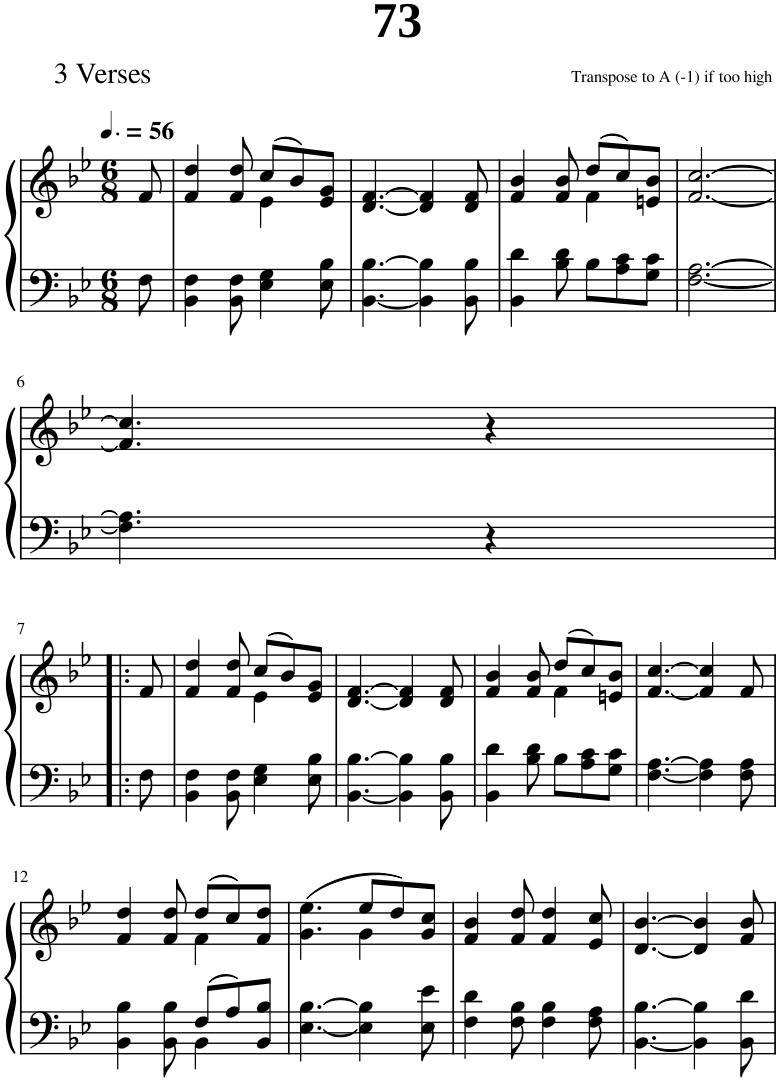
**kern	**kern
*part1	*part1
*staff2	*staff1
*I"Piano	*
*I'Pno.	*
*clefF4	*clefG2
*k[b-e-]	*k[b-e-]
*M6/8	*M6/8
*MM84	*MM84
=1	=1
8F\	8f/
=2	=2
*	*^
4BB-\ 4F\	4f/ 4dd/	4.ryy
8BB-\ 8F\	8f/ 8dd/	.
4E-\ 4G\	(8cc/L	4e-\
.	8b-/)	.
8E-\ 8B-\	8e-/ 8g/J	8ryy
*	*v	*v
=3	=3
[4.BB-\ [4.B-\	[4.d/ [4.f/
4BB-\] 4B-\]	4d/] 4f/]
8BB-\ 8B-\	8d/ 8f/
=4	=4
*	*^
4BB-\ 4d\	4f/ 4b-/	4.ryy
8B-\ 8d\	8f/ 8b-/	.
8B-\L	(8dd/L	4f\
8A\ 8c\	8cc/)	.
8G\ 8c\J	8en/ 8b-/J	8ryy
*	*v	*v
=5	=5
[2.F\ [2.A\	[2.f/ [2.cc/
!!LO:LB:g=z
=6	=6
4.F\] 4.A\]	4.f/] 4.cc/]
4r	4r
!!LO:LB:g=z
=7!|:	=7!|:
8F\	8f/
=8	=8
*	*^
4BB-\ 4F\	4f/ 4dd/	4.ryy
8BB-\ 8F\	8f/ 8dd/	.
4E-\ 4G\	(8cc/L	4e-\
.	8b-/)	.
8E-\ 8B-\	8e-/ 8g/J	8ryy
*	*v	*v
=9	=9
[4.BB-\ [4.B-\	[4.d/ [4.f/
4BB-\] 4B-\]	4d/] 4f/]
8BB-\ 8B-\	8d/ 8f/
=10	=10
*	*^
4BB-\ 4d\	4f/ 4b-/	4.ryy
8B-\ 8d\	8f/ 8b-/	.
8B-\L	(8dd/L	4f\
8A\ 8c\	8cc/)	.
8G\ 8c\J	8en/ 8b-/J	8ryy
*	*v	*v
=11	=11
[4.F\ [4.A\	[4.f/ [4.cc/
4F\] 4A\]	4f/] 4cc/]
8F\ 8A\	8f/
!!LO:LB:g=z
=12	=12
*^	*^
4BB-\ 4B-\	4.ryy	4f/ 4dd/	4.ryy
8BB-\ 8B-\	.	8f/ 8dd/	.
8F/L	4BB-\	(8dd/L	4f\
8A/	.	8cc/)	.
8BB-/ 8B-/J	8ryy	8f/ 8dd/J	8ryy
*v	*v	*	*
=13	=13	=13
[4.E-\ [4.B-\	(4.g\ 4.ee-\	4.ryy
4E-\] 4B-\]	8ee-/L	4g\
.	8dd/)	.
8E-\ 8e-\	8g/ 8cc/J	8ryy
*	*v	*v
=14	=14
4F\ 4d\	4f/ 4b-/
8F\ 8B-\	8f/ 8dd/
4F\ 4B-\	4f/ 4dd/
8F\ 8A\	8e-/ 8cc/
=15	=15
[4.BB-\ [4.B-\	[4.d/ [4.b-/
4BB-\] 4B-\]	4d/] 4b-/]
8BB-\ 8d\	8f/ 8b-/
=	=
*-	*-
